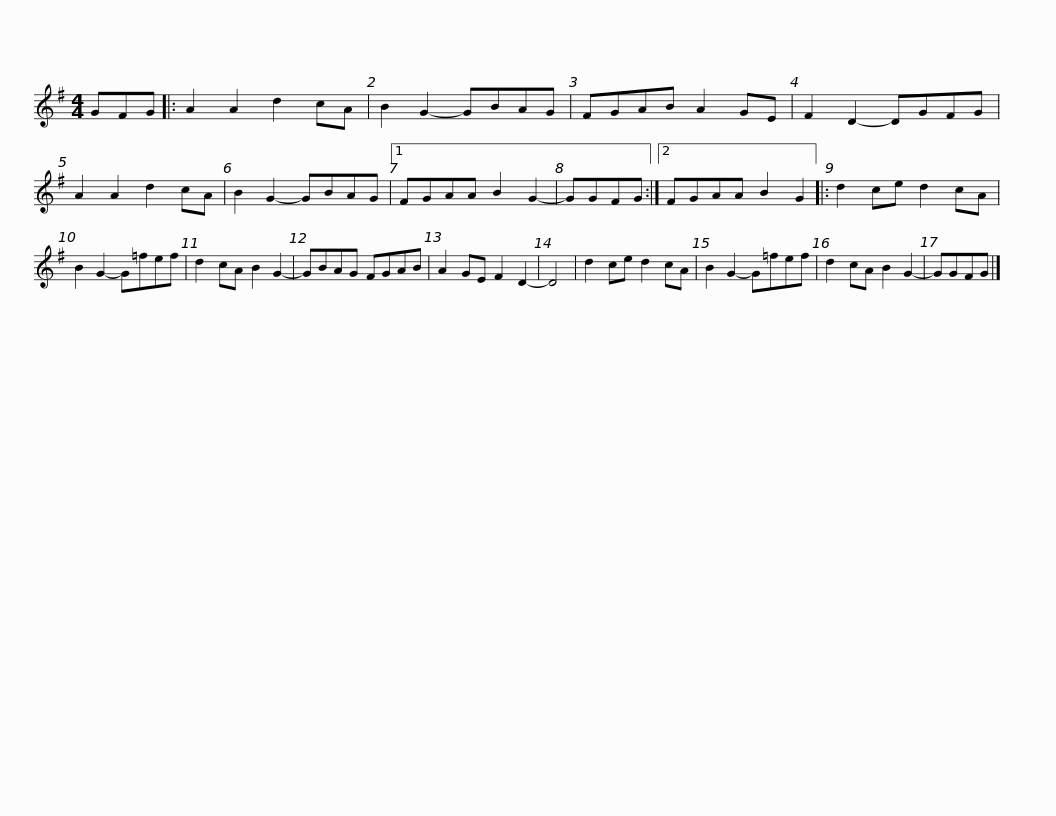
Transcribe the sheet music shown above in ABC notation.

X:1
L:1/8
M:4/4
I:linebreak $
K:G
V:1 treble
V:1
 GFG |: A2 A2 d2 cA | B2 G2- GBAG | FGAB A2 GE | F2 D2- DGFG | %5
 A2 A2 d2 cA | B2 G2- GBAG |1$ FGAA B2 G2- | GGFG :|2 FGAA B2 G2 |: %10
 d2 ce d2 cA | B2 G2- G=fef | d2 cA B2 G2- | GBAG FGAB |$ A2 GE F2 D2- | %15
 D4 | d2 ce d2 cA | B2 G2- G=fef | d2 cA B2 G2- | GGFG |] %20
